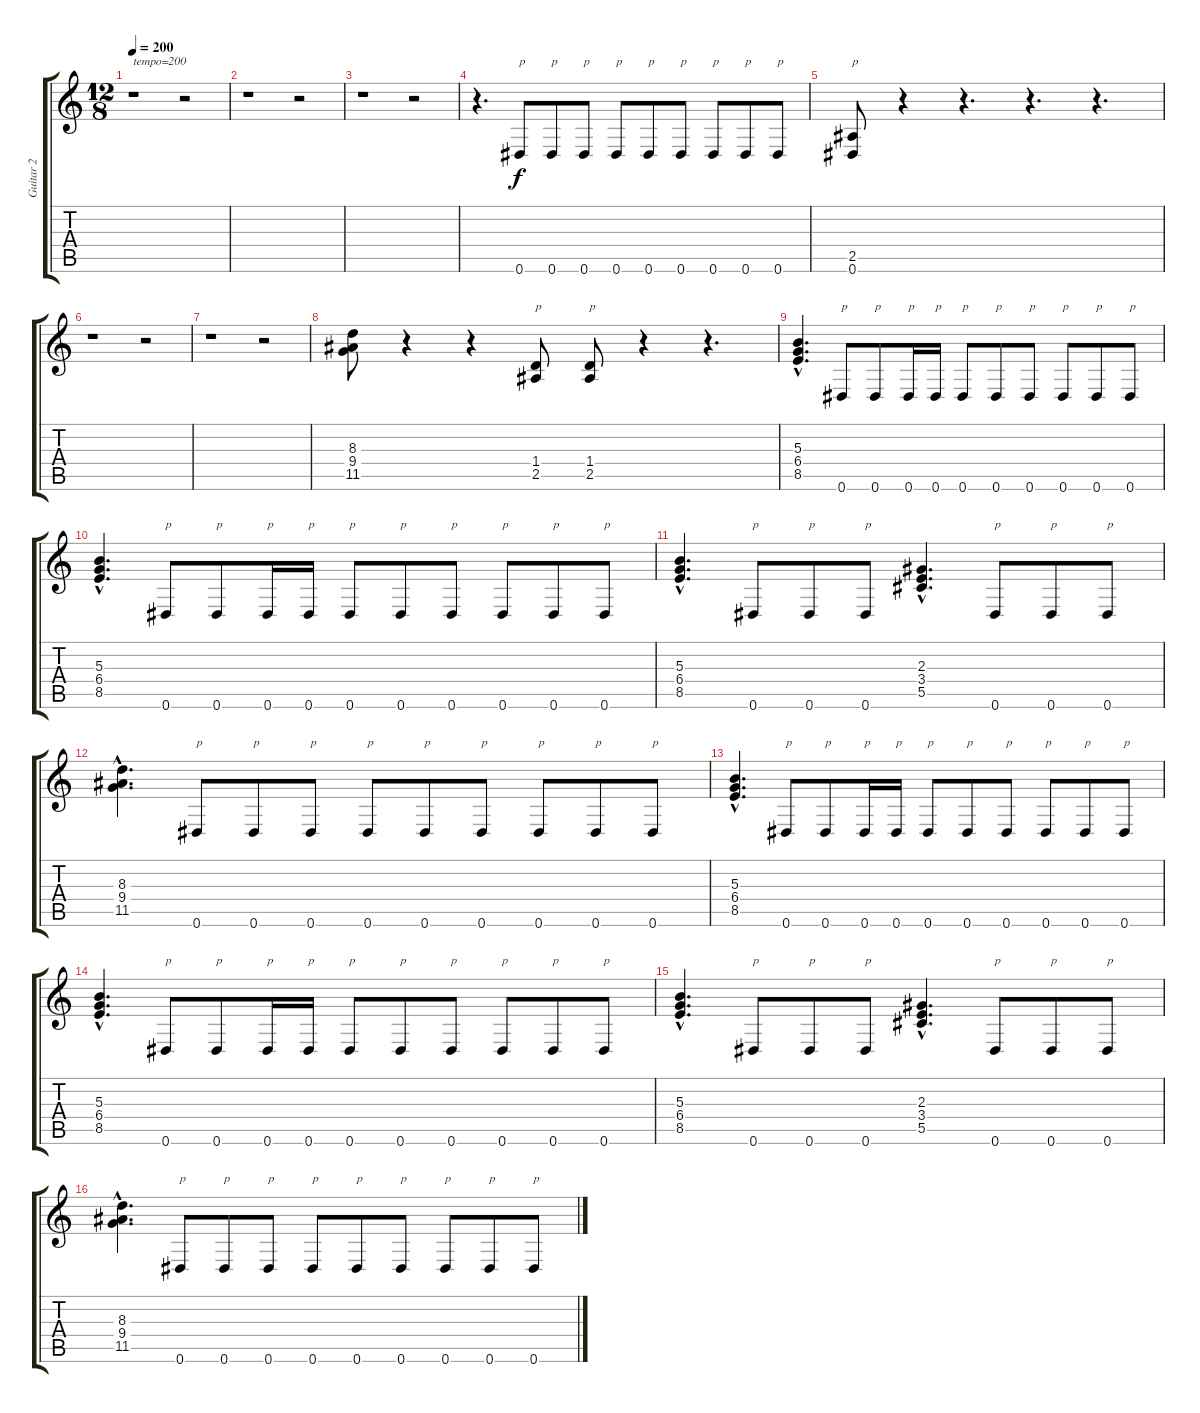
\track ("Guitar 2" "Guitar 2") {instrument distortionguitar}
\staff {score tabs}
\tuning (Eb4 Bb3 Gb3 Db3 Ab2 Eb2) {hide}
\ts (12 8)
\tempo 200
\clef g2
\ks c
r.1{txt "tempo=200" dy f instrument distortionguitar} r.2 |
r.1 r.2 |
r.1 r.2 |
r.4{d} 0.6.8{txt "p"} 0.6.8{txt "p"} 0.6.8{txt "p"} 0.6.8{txt "p"} 0.6.8{txt "p"} 0.6.8{txt "p"} 0.6.8{txt "p"} 0.6.8{txt "p"} 0.6.8{txt "p"} |
(2.5 0.6).8{txt "p"} r.4 r.4{d} r.4{d} r.4{d} |
r.1 r.2 |
r.1 r.2 |
(8.3 9.4 11.5).8 r.4 r.4 (1.4 2.5).8{txt "p"} (1.4 2.5).8{txt "p"} r.4 r.4{d} |
(5.3{hac} 6.4{hac} 8.5{hac}).4{d} 0.6.8{txt "p"} 0.6.8{txt "p"} 0.6.16{txt "p"} 0.6.16{txt "p"} 0.6.8{txt "p"} 0.6.8{txt "p"} 0.6.8{txt "p"} 0.6.8{txt "p"} 0.6.8{txt "p"} 0.6.8{txt "p"} |
(5.3{hac} 6.4{hac} 8.5{hac}).4{d} 0.6.8{txt "p"} 0.6.8{txt "p"} 0.6.16{txt "p"} 0.6.16{txt "p"} 0.6.8{txt "p"} 0.6.8{txt "p"} 0.6.8{txt "p"} 0.6.8{txt "p"} 0.6.8{txt "p"} 0.6.8{txt "p"} |
(5.3{hac} 6.4{hac} 8.5{hac}).4{d} 0.6.8{txt "p"} 0.6.8{txt "p"} 0.6.8{txt "p"} (2.3{hac} 3.4{hac} 5.5{hac}).4{d} 0.6.8{txt "p"} 0.6.8{txt "p"} 0.6.8{txt "p"} |
(8.3{hac} 9.4{hac} 11.5{hac}).4{d} 0.6.8{txt "p"} 0.6.8{txt "p"} 0.6.8{txt "p"} 0.6.8{txt "p"} 0.6.8{txt "p"} 0.6.8{txt "p"} 0.6.8{txt "p"} 0.6.8{txt "p"} 0.6.8{txt "p"} |
(5.3{hac} 6.4{hac} 8.5{hac}).4{d} 0.6.8{txt "p"} 0.6.8{txt "p"} 0.6.16{txt "p"} 0.6.16{txt "p"} 0.6.8{txt "p"} 0.6.8{txt "p"} 0.6.8{txt "p"} 0.6.8{txt "p"} 0.6.8{txt "p"} 0.6.8{txt "p"} |
(5.3{hac} 6.4{hac} 8.5{hac}).4{d} 0.6.8{txt "p"} 0.6.8{txt "p"} 0.6.16{txt "p"} 0.6.16{txt "p"} 0.6.8{txt "p"} 0.6.8{txt "p"} 0.6.8{txt "p"} 0.6.8{txt "p"} 0.6.8{txt "p"} 0.6.8{txt "p"} |
(5.3{hac} 6.4{hac} 8.5{hac}).4{d} 0.6.8{txt "p"} 0.6.8{txt "p"} 0.6.8{txt "p"} (2.3{hac} 3.4{hac} 5.5{hac}).4{d} 0.6.8{txt "p"} 0.6.8{txt "p"} 0.6.8{txt "p"} |
(8.3{hac} 9.4{hac} 11.5{hac}).4{d} 0.6.8{txt "p"} 0.6.8{txt "p"} 0.6.8{txt "p"} 0.6.8{txt "p"} 0.6.8{txt "p"} 0.6.8{txt "p"} 0.6.8{txt "p"} 0.6.8{txt "p"} 0.6.8{txt "p"}
